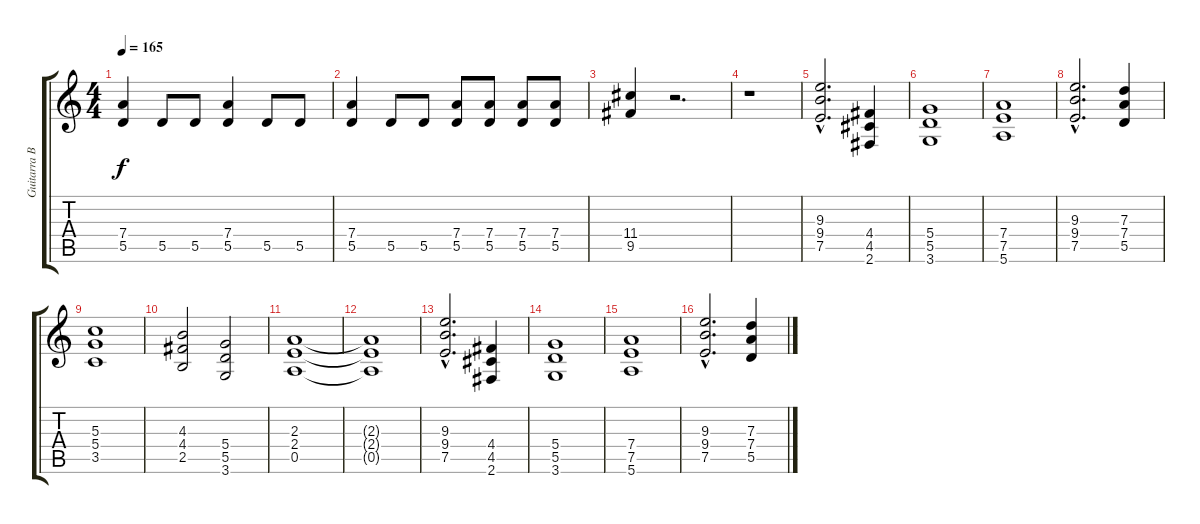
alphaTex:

\track ("Guitarra Base" "Guitarra B") {instrument overdrivenguitar}
\staff {score tabs}
\tuning (E4 B3 G3 D3 A2 E2) {hide}
\ts (4 4)
\tempo 165
\clef g2
\ks c
(7.4 5.5).4{dy f} 5.5.8 5.5.8 (7.4 5.5).4 5.5.8 5.5.8 |
(7.4 5.5).4 5.5.8 5.5.8 (7.4 5.5).8 (7.4 5.5).8 (7.4 5.5).8 (7.4 5.5).8 |
(11.4 9.5).4 r.2{d} |
r.1 |
(9.3{hac} 9.4{hac} 7.5{hac}).2{d} (4.4 4.5 2.6).4 |
(5.4 5.5 3.6).1 |
(7.4 7.5 5.6).1 |
(9.3{hac} 9.4{hac} 7.5{hac}).2{d} (7.3 7.4 5.5).4 |
(5.3 5.4 3.5).1 |
(4.3 4.4 2.5).2 (5.4 5.5 3.6).2 |
(2.3 2.4 0.5).1 |
(2.3{t} 2.4{t} 0.5{t}).1 |
(9.3{hac} 9.4{hac} 7.5{hac}).2{d} (4.4 4.5 2.6).4 |
(5.4 5.5 3.6).1 |
(7.4 7.5 5.6).1 |
(9.3{hac} 9.4{hac} 7.5{hac}).2{d} (7.3 7.4 5.5).4
